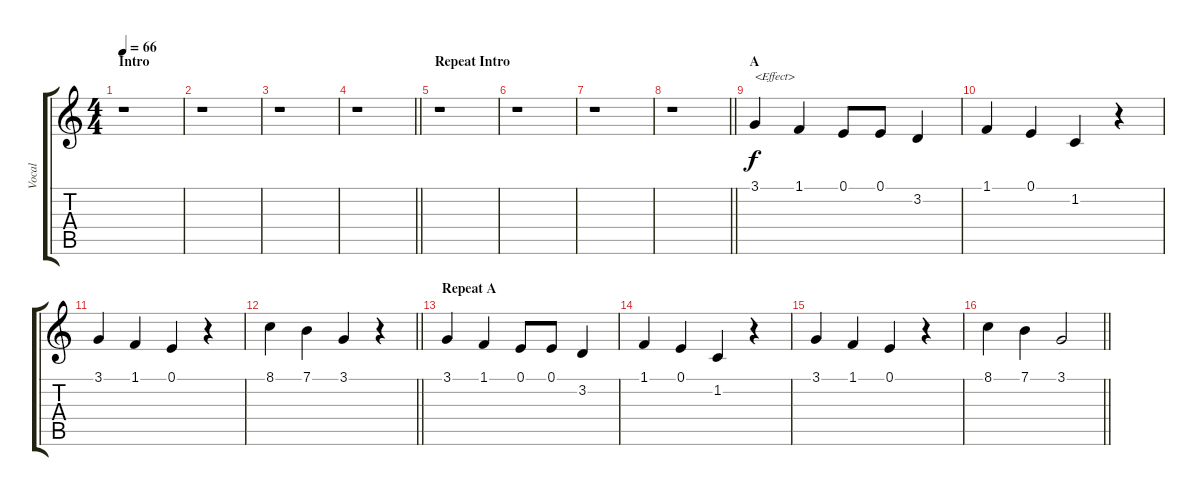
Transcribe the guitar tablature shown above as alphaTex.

\track ("Vocal" "Vocal") {instrument tenorsax}
\staff {score tabs}
\tuning (E4 B3 G3 D3 A2 E2) {hide}
\ts (4 4)
\section ("" "Intro ")
\tempo 66
\clef g2
\ks c
r.1{dy f instrument tenorsax} |
r.1 |
r.1 |
\barLineRight lightlight
r.1 |
\section ("" "Repeat Intro")
r.1 |
r.1 |
r.1 |
\barLineRight lightlight
r.1 |
\section ("" "A")
3.1.4{txt "<Effect>"} 1.1.4 0.1.8 0.1.8 3.2.4 |
1.1.4 0.1.4 1.2.4 r.4 |
3.1.4 1.1.4 0.1.4 r.4 |
\barLineRight lightlight
8.1.4 7.1.4 3.1.4 r.4 |
\section ("" "Repeat A")
3.1.4 1.1.4 0.1.8 0.1.8 3.2.4 |
1.1.4 0.1.4 1.2.4 r.4 |
3.1.4 1.1.4 0.1.4 r.4 |
\barLineRight lightlight
8.1.4 7.1.4 3.1.2
